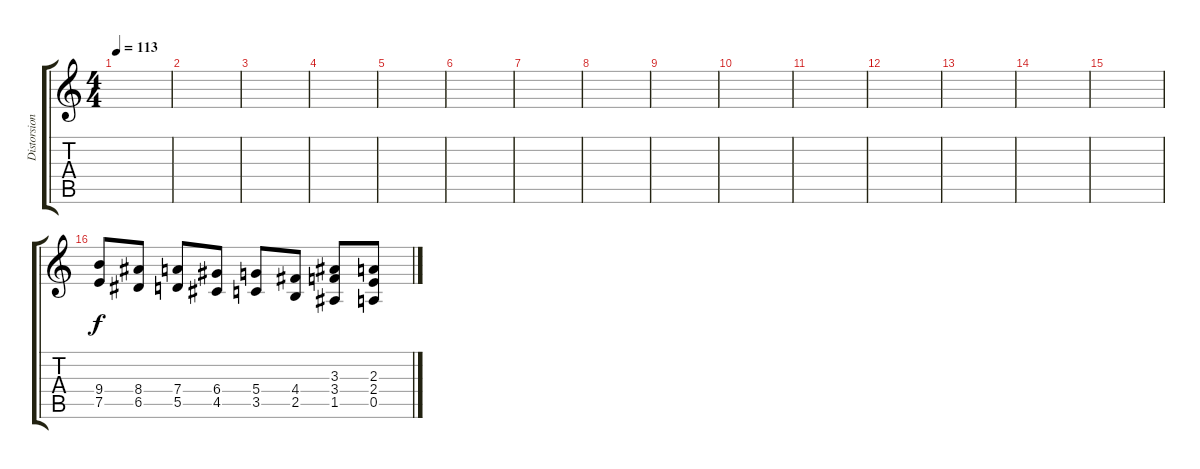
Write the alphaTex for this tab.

\track ("Distorsion Guitar" "Distorsion") {instrument overdrivenguitar}
\staff {score tabs}
\tuning (E4 B3 G3 D3 A2 D2) {hide}
\ts (4 4)
\tempo 113
\clef g2
\ks c
|
|
|
|
|
|
|
|
|
|
|
|
|
|
|
(9.4 7.5).8 (8.4 6.5).8 (7.4 5.5).8 (6.4 4.5).8 (5.4 3.5).8 (4.4 2.5).8 (3.3 3.4 1.5).8 (2.3 2.4 0.5).8
